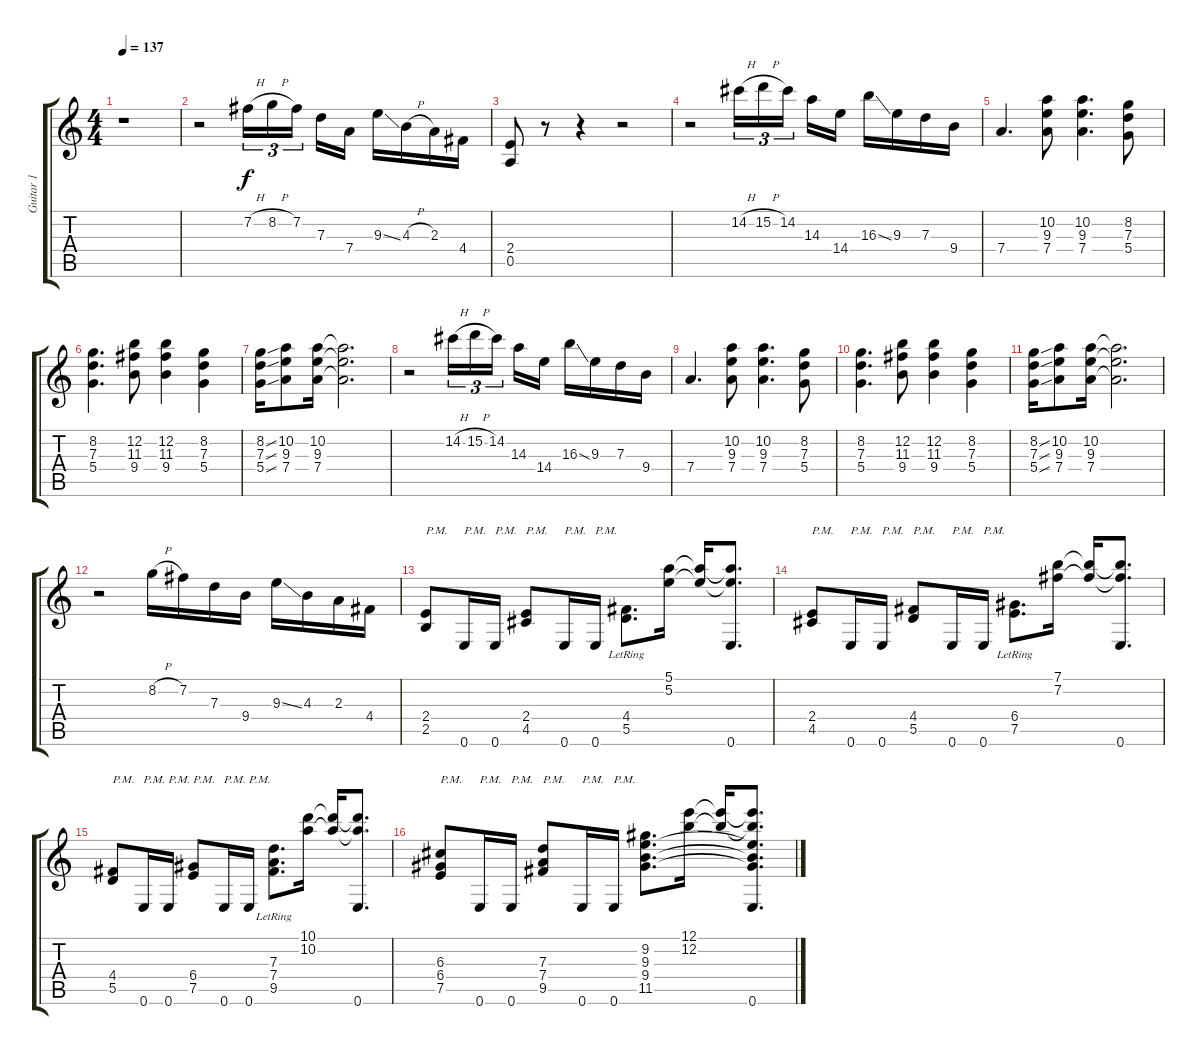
\track ("Guitar 1" "Guitar 1") {instrument distortionguitar}
\staff {score tabs}
\tuning (E4 B3 G3 D3 A2 E2) {hide}
\ts (4 4)
\section ("" "")
\tempo 137
\clef g2
\ks c
r.1{dy f instrument distortionguitar} |
r.2 7.2{h}.16{tu (3 2)} 8.2{h}.16{tu (3 2)} 7.2.16{tu (3 2) beam splitsecondary} 7.3.16 7.4.16 9.3{ss}.16 4.3{h}.16 2.3.16 4.4.16 |
(2.4 0.5).8 r.8 r.4 r.2 |
r.2 14.2{h}.16{tu (3 2)} 15.2{h}.16{tu (3 2)} 14.2.16{tu (3 2) beam splitsecondary} 14.3.16 14.4.16 16.3{ss}.16 9.3.16 7.3.16 9.4.16 |
7.4.4{d} (10.2 9.3 7.4).8 (10.2 9.3 7.4).4{d} (8.2 7.3 5.4).8 |
(8.2 7.3 5.4).4{d} (12.2 11.3 9.4).8 (12.2 11.3 9.4).4 (8.2 7.3 5.4).4 |
(8.2{ss} 7.3{ss} 5.4{ss}).16 (10.2 9.3 7.4).8 (10.2 9.3 7.4).16 (10.2{t} 9.3{t} 7.4{t}).2{d} |
r.2 14.2{h}.16{tu (3 2)} 15.2{h}.16{tu (3 2)} 14.2.16{tu (3 2) beam splitsecondary} 14.3.16 14.4.16 16.3{ss}.16 9.3.16 7.3.16 9.4.16 |
7.4.4{d} (10.2 9.3 7.4).8 (10.2 9.3 7.4).4{d} (8.2 7.3 5.4).8 |
(8.2 7.3 5.4).4{d} (12.2 11.3 9.4).8 (12.2 11.3 9.4).4 (8.2 7.3 5.4).4 |
(8.2{ss} 7.3{ss} 5.4{ss}).16 (10.2 9.3 7.4).8 (10.2 9.3 7.4).16 (10.2{t} 9.3{t} 7.4{t}).2{d} |
r.2 8.2{h}.16 7.2.16 7.3.16 9.4.16 9.3{ss}.16 4.3.16 2.3.16 4.4.16 |
(2.4 2.5).8{txt "P.M."} 0.6.16{txt "P.M."} 0.6.16{txt "P.M."} (2.4 4.5).8{txt "P.M."} 0.6.16{txt "P.M."} 0.6.16{txt "P.M."} (4.4{lr} 5.5{lr}).8{d} (5.1 5.2).16 (5.1{t} 5.2{t}).16 (5.1{t} 5.2{t} 0.6).8{d} |
(2.4 4.5).8{txt "P.M."} 0.6.16{txt "P.M."} 0.6.16{txt "P.M."} (4.4 5.5).8{txt "P.M."} 0.6.16{txt "P.M."} 0.6.16{txt "P.M."} (6.4{lr} 7.5{lr}).8{d} (7.1 7.2).16 (7.1{t} 7.2{t}).16 (7.1{t} 7.2{t} 0.6).8{d} |
(4.4 5.5).8{txt "P.M."} 0.6.16{txt "P.M."} 0.6.16{txt "P.M."} (6.4 7.5).8{txt "P.M."} 0.6.16{txt "P.M."} 0.6.16{txt "P.M."} (7.3{lr} 7.4{lr} 9.5{lr}).8{d} (10.1 10.2).16 (10.1{t} 10.2{t}).16 (10.1{t} 10.2{t} 0.6).8{d} |
(6.3 6.4 7.5).8{txt "P.M."} 0.6.16{txt "P.M."} 0.6.16{txt "P.M."} (7.3 7.4 9.5).8{txt "P.M."} 0.6.16{txt "P.M."} 0.6.16{txt "P.M."} (9.2 9.3 9.4 11.5).8{d} (12.1 12.2).16 (12.1{t} 12.2{t}).16 (12.1{t} 12.2{t} 9.3{t} 9.4{t} 11.5{t} 0.6).8{d}
